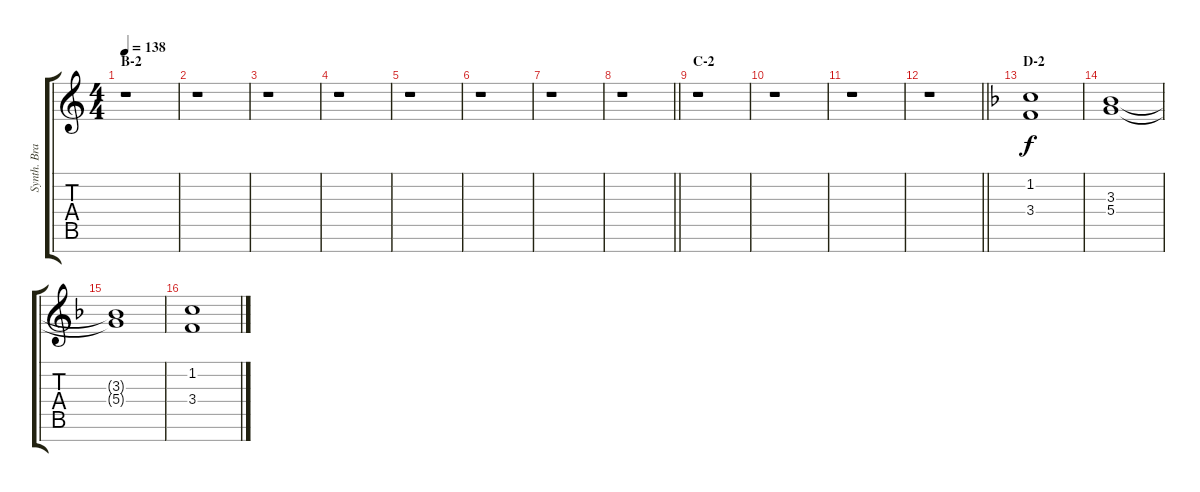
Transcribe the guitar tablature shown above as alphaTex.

\track ("Synth. Brass Pad" "Synth. Bra") {instrument synthbrass1}
\staff {score tabs}
\tuning (E5 B4 G4 D4 A3 E3 B2) {hide}
\ts (4 4)
\section ("" "B-2")
\tempo 138
\clef g2
\ks c
r.1{dy f} |
r.1 |
r.1 |
r.1 |
r.1 |
r.1 |
r.1 |
\barLineRight lightlight
r.1 |
\section ("" "C-2")
r.1 |
r.1 |
r.1 |
\barLineRight lightlight
r.1 |
\section ("" "D-2")
\ks f
(1.2 3.4).1 |
(3.3 5.4).1 |
(3.3{t} 5.4{t}).1 |
(1.2 3.4).1
